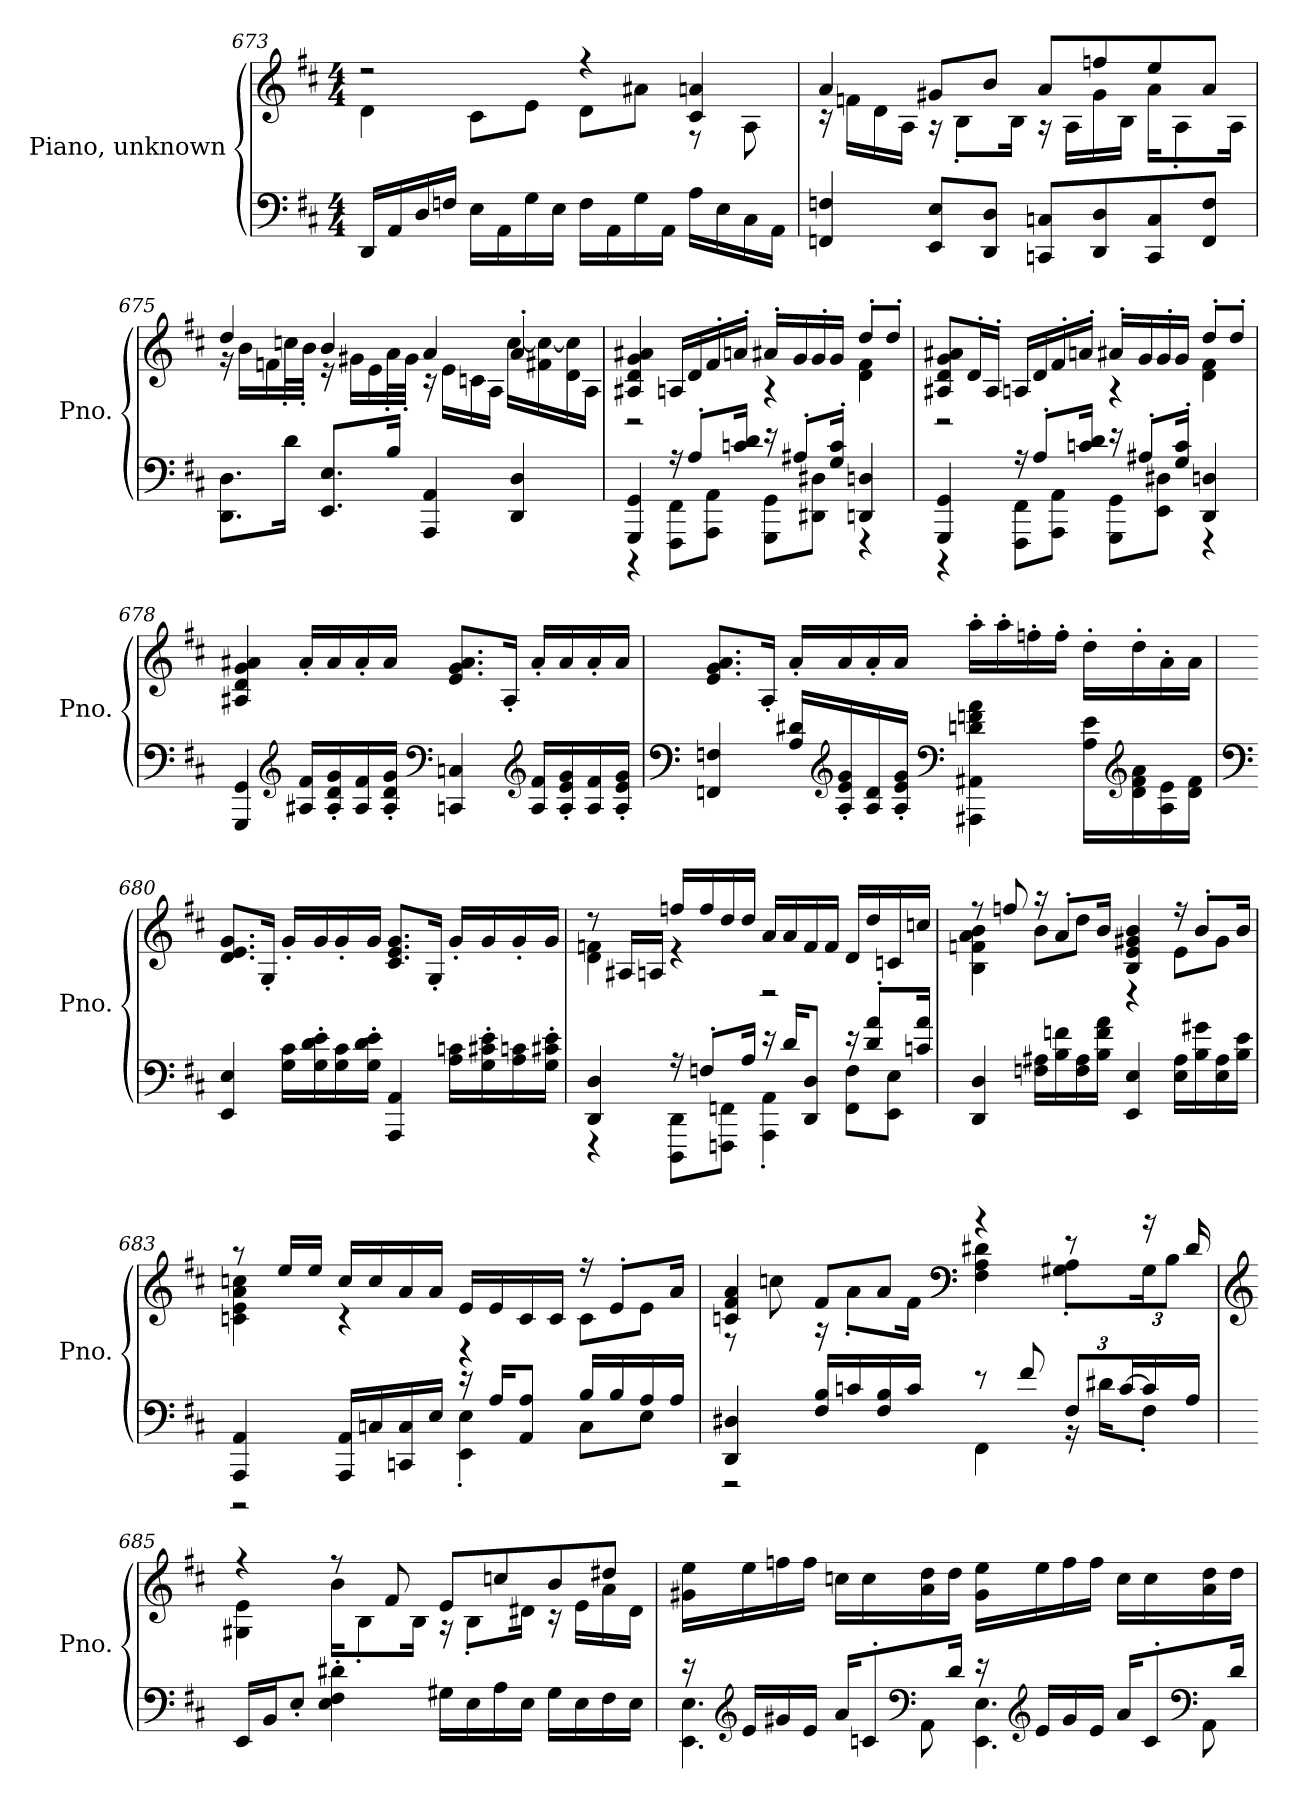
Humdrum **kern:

**kern	**kern
*part1	*part1
*staff2	*staff1
*I"Piano, unknown	*
*I'Pno.	*
!!LO:LB:g=z
*clefF4	*clefG2
*k[f#c#]	*k[f#c#]
*M4/4	*M4/4
=673	=673
*	*^
16DD/LL	2r	4d\
16AA/	.	.
16D/	.	.
16Fn/JJ	.	.
16E\LL	.	8c#\L
16AA\	.	.
16G\	.	8e\J
16E\JJ	.	.
16F\LL	4r	8d\L
16AA\	.	.
16G\	.	8a#X\J
16AA\JJ	.	.
16A\LL	4c#/ 4an/	8r
16E\	.	.
16C#\	.	8A\
16AA\JJ	.	.
=674	=674	=674
4FFn/ 4Fn/	4a/	16r
.	.	16fn\LL
.	.	16d\
.	.	16A\JJ
8EE/ 8E/L	8g#X/L	16r
.	.	8B'\L
8DD/ 8D/J	8b/J	.
.	.	16B\Jk
8CCn/ 8Cn/L	8a/L	16r
.	.	16A\LL
8DD/ 8D/	8ffn/	16g#\
.	.	16B\JJ
8CC/ 8C/	8ee/	16a\KL
.	.	8A'\
8FF/ 8F/J	8a/J	.
.	.	16A\Jk
!!LO:LB:g=z	!!
=675	=675	=675
8.DD\ 8.D\L	4dd/	16r
.	.	16b\LL
.	.	16fn\
16d\Jk	.	32ccn'\L
.	.	32b'\JJJ
8.EE/ 8.E/L	4b/	16r
.	.	16g#X\LL
.	.	16e\
16B/Jk	.	32a'\L
.	.	32g#'\JJJ
4AAA/ 4AA/	4a/	16r
.	.	16e\LL
.	.	16cn\
.	.	16A\JJ
4DD/ 4D/	4a'/	[16cc\LL
.	.	16f#X\ 16cc\_
.	.	16d\ 16cc\]
.	.	16A\JJ
=676	=676	=676
*^	*	*
4GGG/ 4GG/	4r	4A#X/ 4d/ 4g/ 4a#X/	2r
16r	8FFF#\ 8FF#\L	16An/LL	.
8A'/L	.	16d/	.
.	8AAA\ 8AA\J	16f#'/	.
16cn/ 16d/Jk	.	16an'/JJ	.
16r	8GGG\ 8GG\L	16a#X'/LL	4r
8A#X'/L	.	16g/	.
.	8DD#X\ 8D#X\J	16g'/	.
16G/' 16c/'Jk	.	16g/JJ	.
4DDn/ 4Dn/	4r	8dd'/L	4d\ 4f#\
.	.	8dd'/J	.
!!LO:LB:g=z	!!
=677	=677	=677	=677
4GGG/ 4GG/	4r	8A#X/ 8d/ 8g/ 8a#X/L	2r
.	.	16d'/L	.
.	.	16A#'/JJ	.
16r	8FFF#\ 8FF#\L	16An/LL	.
8A'/L	.	16d/	.
.	8AAA\ 8AA\J	16f#'/	.
16cn/ 16d/Jk	.	16an'/JJ	.
16r	8GGG\ 8GG\L	16a#X'/LL	4r
8A#X'/L	.	16g/	.
.	8EE\ 8D#X\J	16g'/	.
16G/' 16c/'Jk	.	16g/JJ	.
4DD/ 4Dn/	4r	8dd'/L	4d\ 4f#\
.	.	8dd'/J	.
*v	*v	*	*
*	*v	*v
=678	=678
4GGG/ 4GG/	4A#X/ 4d/ 4g/ 4a#X/
*clefG2	*
16A#X/ 16f#/LL	16a#'/LL
16A#/' 16d/' 16g/'	16a#/
16A#/ 16f#/	16a#'/
16A#/' 16d/' 16g/'JJ	16a#/JJ
*clefF4	*
4CCn/ 4Cn/	8.e/ 8.g/ 8.a#/L
.	16A#'/Jk
*clefG2	*
16A#/ 16f#/LL	16a#'/LL
16A#/' 16e/' 16g/'	16a#/
16A#/ 16f#/	16a#'/
16A#/' 16e/' 16g/'JJ	16a#/JJ
!!LO:PB:g=z
=679	=679
*clefF4	*
4FFn/ 4Fn/	8.e/ 8.g/ 8.a/L
.	16A'/Jk
16A/ 16d#X/LL	16a'/LL
*clefG2	*
16A/' 16e/' 16g/'	16a/
16A/ 16d#/	16a'/
16A/' 16e/' 16g/'JJ	16a/JJ
*clefF4	*
4AAA#X\ 4AA#X\ 4dn\ 4fn\ 4a\	16aa'\LL
.	16aa'\
.	16ffn'\
.	16ff'\JJ
16A\ 16e\LL	16dd'\LL
*clefG2	*
16d\ 16f\ 16a\	16dd'\
16A\ 16e\	16a'\
16d\ 16f\JJ	16a\JJ
=680	=680
*clefF4	*
4EE/ 4E/	8.d/ 8.e/ 8.g/L
.	16G'/Jk
16G\ 16c#\LL	16g'/LL
16G\' 16d\' 16e\'	16g/
16G\ 16c#\	16g'/
16G\' 16d\' 16e\'JJ	16g/JJ
4AAA/ 4AA/	8.c#/ 8.e/ 8.g/L
.	16G'/Jk
16A\ 16cn\LL	16g'/LL
16G\' 16c#X\' 16e\'	16g/
16A\ 16cn\	16g'/
16G\' 16c#X\' 16e\'JJ	16g/JJ
!!LO:LB:g=z
=681	=681
*^	*^
4DD/ 4D/	4r	8r	4d\ 4fn\
.	.	16A#X/LL	.
.	.	16An/JJ	.
16r	8DDD\ 8DD\L	16ffn/LL	4r
8Fn'/L	.	16ff/	.
.	8FFFn\ 8FFn\J	16dd/	.
16A/Jk	.	16dd/JJ	.
16r	4AAA\' 4AA\'	16a/LL	2r
16d/KL	.	16a/	.
8DD/ 8D/J	.	16f/	.
.	.	16f/JJ	.
16r	8FF\ 8F\L	16d/LL	.
8d/' 8a/'L	.	16dd/	.
.	8EE\ 8E\J	16cn/	.
16cn/ 16a/Jk	.	16ccn/JJ	.
*v	*v	*	*
=682	=682	=682
4DD/ 4D/	8r	4B\ 4fn\ 4a\ 4b\
.	8ffn/	.
16Fn\ 16A#X\LL	16r	8b\L
16B\ 16fn\	8a'/L	.
16F\ 16A#\	.	8dd\J
16B\ 16f\ 16a\JJ	16b/Jk	.
4EE/ 4E/	4B/ 4e/ 4g#X/ 4b/	4r
16E\ 16A#\LL	16r	8e\L
16B\ 16g#X\	8b'/L	.
16E\ 16A#\	.	8g#\J
16B\ 16e\JJ	16b/Jk	.
!!LO:LB:g=z	!!
=683	=683	=683
*^	*	*
4AAA/ 4AA/	2r	8r	4cn\ 4e\ 4a\ 4ccn\
.	.	16ee/LL	.
.	.	16ee/JJ	.
16AAA/ 16AA/LL	.	16cc/LL	4r
16Cn/	.	16cc/	.
16CCn/ 16C/	.	16a/	.
16E/JJ	.	16a/JJ	.
16r	4EE\' 4E\'	16e/LL	4r
16A/KL	.	16e/	.
8AA/ 8A/J	.	16c/	.
.	.	16c/JJ	.
16B/LL	8C\L	16r	8c\L
16B/	.	8e'/L	.
16A/	8E\J	.	8e\J
16A/JJ	.	16a/Jk	.
=684	=684	=684	=684
4DD/ 4D#X/	2r	4cn/ 4f#/ 4a/	8r
.	.	.	8ccn\
16F#/ 16B/LL	.	8f#/L	16r
16cn/	.	.	8a'\L
16F#/ 16B/	.	8a/J	.
16c/JJ	.	.	16f#\Jk
*	*	*clefF4	*
8r	4FF#\	4r	4F#\ 4A\ 4d#X\
8f#/	.	.	.
*Xbrackettup	*	*	*
12F#/L	16r	8r	8G#X\' 8A\'L
.	16d#X\KL	.	.
[24c/L	.	.	.
*	*	*	*Xbrackettup
16c/]	8F#'\J	16r	24G#\K
.	.	.	12B\J
16A/JJ	.	16d#/	.
*v	*v	*	*
!!LO:LB:g=z	!!
=685	=685	=685
*	*clefG2	*
16EE/LL	4r	4G#X\ 4e\
16BB/J	.	.
8E'/J	.	.
4E\' 4F#\' 4d#X\'	8r	16b\KL
.	.	8B'\
.	8f#/	.
.	.	16B\Jk
16G#X\LL	8e/L	16r
16E\	.	8B'\L
16A\	8ccn/	.
16E\JJ	.	16d#X\Jk
16G#\LL	8b/	16r
16E\	.	16e\LL
16F#\	8dd#X/J	16a\
16E\JJ	.	16d#\JJ
*	*v	*v
=686	=686
*^	*
16r	4.EE\ 4.E\	16g#X\ 16ee\LL
*clefG2	*	*
16e/LL	.	16ee\
16g#X/	.	16ffn\
16e/JJ	.	16ff\JJ
16a/KL	.	16ccn\LL
8cn'/	.	16cc\
*clefF4	*	*
.	8AA\	16a\ 16dd\
16d/Jk	.	16dd\JJ
16r	4.EE\ 4.E\	16g#\ 16ee\LL
*clefG2	*	*
16e/LL	.	16ee\
16g#/	.	16ff\
16e/JJ	.	16ff\JJ
16a/KL	.	16cc\LL
8c'/	.	16cc\
*clefF4	*	*
.	8AA\	16a\ 16dd\
16d/Jk	.	16dd\JJ
*v	*v	*
=	=
*-	*-
